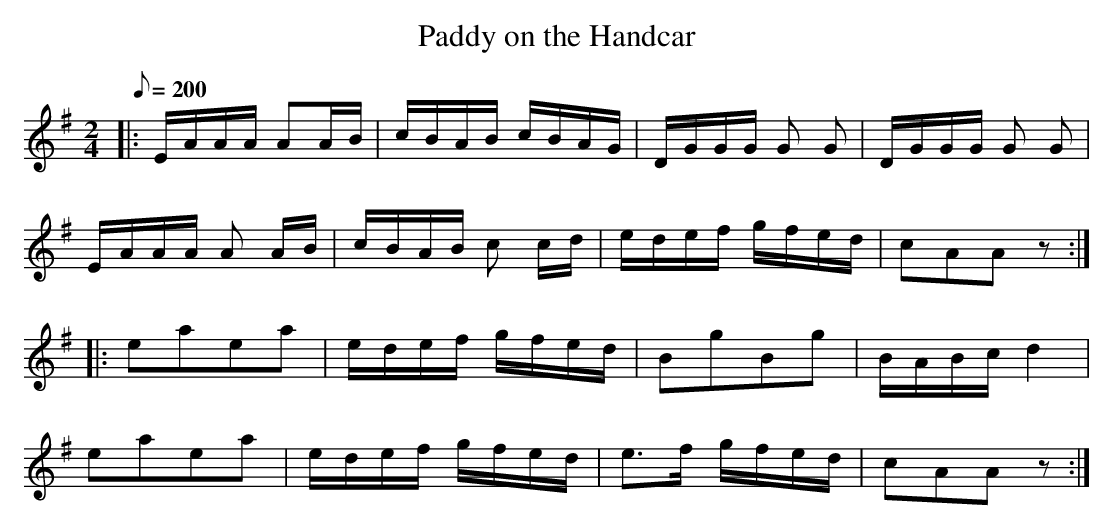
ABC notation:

X:1
T:Paddy on the Handcar
M:2/4
L:1/8
Q:1/8=200
K:G t=8
|: E/A/A/A/ AA/B/|c/B/A/B/ c/B/A/G/|D/G/G/G/ G G|D/G/G/G/ G G|
E/A/A/A/ A A/B/|c/B/A/B/ c c/d/|e/d/e/f/ g/f/e/d/|cAA z:|
|:eaea|e/d/e/f/ g/f/e/d/|BgBg|B/A/B/c/ d2|
eaea|e/d/e/f/ g/f/e/d/|e>f g/f/e/d/|cAA z:|
